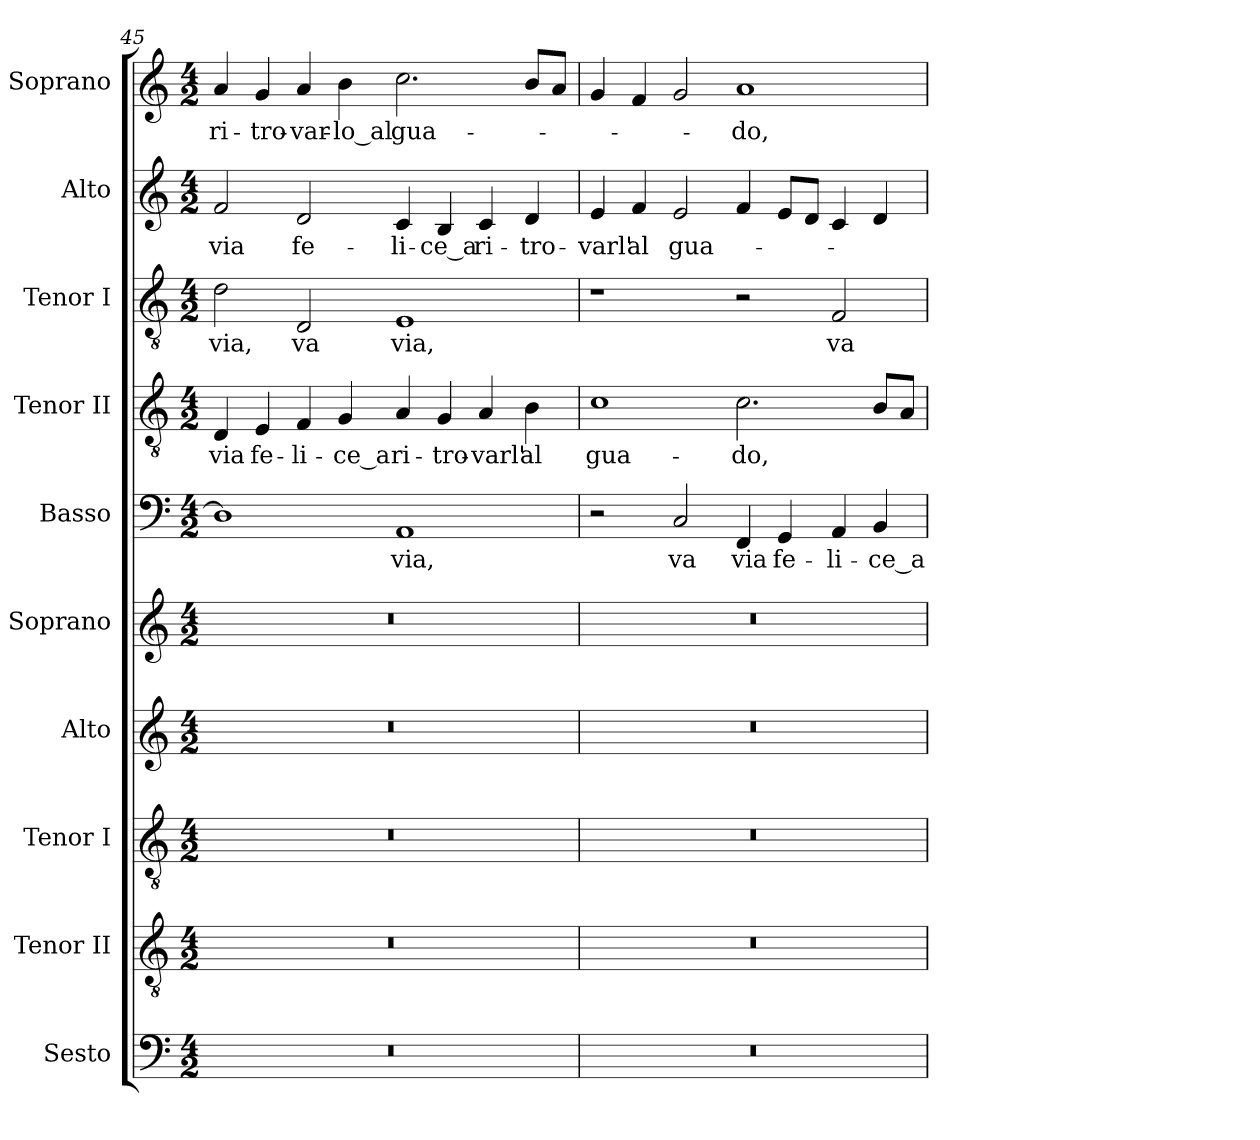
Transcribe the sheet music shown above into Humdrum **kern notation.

**kern	**kern	**kern	**kern	**kern	**kern	**text	**kern	**text	**kern	**text	**kern	**text	**kern	**text
*part10	*part9	*part8	*part7	*part6	*part5	*part5	*part4	*part4	*part3	*part3	*part2	*part2	*part1	*part1
*staff10	*staff9	*staff8	*staff7	*staff6	*staff5	*staff5	*staff4	*staff4	*staff3	*staff3	*staff2	*staff2	*staff1	*staff1
*I"Sesto	*I"Tenor II	*I"Tenor I	*I"Alto	*I"Soprano	*I"Basso	*	*I"Tenor II	*	*I"Tenor I	*	*I"Alto	*	*I"Soprano	*
*	*I'T.	*I'T.	*I'A.	*I'Sop.	*	*	*I'T.	*	*I'T.	*	*I'A.	*	*I'Sop.	*
*clefF4	*clefGv2	*clefGv2	*clefG2	*clefG2	*clefF4	*	*clefGv2	*	*clefGv2	*	*clefG2	*	*clefG2	*
*	*ITrd7c12	*ITrd7c12	*	*	*	*	*ITrd7c12	*	*ITrd7c12	*	*	*	*	*
*k[]	*k[]	*k[]	*k[]	*k[]	*k[]	*	*k[]	*	*k[]	*	*k[]	*	*k[]	*
*C:	*C:	*C:	*C:	*C:	*C:	*	*C:	*	*C:	*	*C:	*	*C:	*
*M4/2	*M4/2	*M4/2	*M4/2	*M4/2	*M4/2	*	*M4/2	*	*M4/2	*	*M4/2	*	*M4/2	*
=45	=45	=45	=45	=45	=45	=45	=45	=45	=45	=45	=45	=45	=45	=45
!LO:N:vis=1	!LO:N:vis=1	!LO:N:vis=1	!LO:N:vis=1	!LO:N:vis=1	!	!	!	!	!	!	!	!	!	!
!	!	!	!	!	!	!	!	!LO:LY:b:color=#000000	!	!	!	!	!	!
!	!	!	!	!	!	!	!	!	!	!LO:LY:b:color=#000000	!	!	!	!
!	!	!	!	!	!	!	!	!	!	!	!	!LO:LY:b:color=#000000	!	!
!	!	!	!	!	!	!	!	!	!	!	!	!	!	!LO:LY:b:color=#000000
0r	0r	0r	0r	0r	1Di]	.	4DDi/	via	2Di\	via,	2fi/	via	4ai/	ri-
!	!	!	!	!	!	!	!	!LO:LY:b:color=#000000	!	!	!	!	!	!
!	!	!	!	!	!	!	!	!	!	!	!	!	!	!LO:LY:b:color=#000000
.	.	.	.	.	.	.	4EEi/	fe-	.	.	.	.	4gi/	-tro-
!	!	!	!	!	!	!	!	!LO:LY:b:color=#000000	!	!	!	!	!	!
!	!	!	!	!	!	!	!	!	!	!LO:LY:b:color=#000000	!	!	!	!
!	!	!	!	!	!	!	!	!	!	!	!	!LO:LY:b:color=#000000	!	!
!	!	!	!	!	!	!	!	!	!	!	!	!	!	!LO:LY:b:color=#000000
.	.	.	.	.	.	.	4FFi/	-li-	2DDi/	va	2di/	fe-	4ai/	-var-
!	!	!	!	!	!	!	!	!LO:LY:b:color=#000000	!	!	!	!	!	!
!	!	!	!	!	!	!	!	!	!	!	!	!	!	!LO:LY:b:color=#000000
.	.	.	.	.	.	.	4GGi/	-ce_a	.	.	.	.	4bi\	-lo_al
!	!	!	!	!	!	!LO:LY:b:color=#000000	!	!	!	!	!	!	!	!
!	!	!	!	!	!	!	!	!LO:LY:b:color=#000000	!	!	!	!	!	!
!	!	!	!	!	!	!	!	!	!	!LO:LY:b:color=#000000	!	!	!	!
!	!	!	!	!	!	!	!	!	!	!	!	!LO:LY:b:color=#000000	!	!
!	!	!	!	!	!	!	!	!	!	!	!	!	!	!LO:LY:b:color=#000000
.	.	.	.	.	1AAi	via,	4AAi/	ri-	1EEi	via,	4ci/	-li-	2.cci\	gua-
!	!	!	!	!	!	!	!	!LO:LY:b:color=#000000	!	!	!	!	!	!
!	!	!	!	!	!	!	!	!	!	!	!	!LO:LY:b:color=#000000	!	!
.	.	.	.	.	.	.	4GGi/	-tro-	.	.	4Bi/	-ce_a	.	.
!	!	!	!	!	!	!	!	!LO:LY:b:color=#000000	!	!	!	!	!	!
!	!	!	!	!	!	!	!	!	!	!	!	!LO:LY:b:color=#000000	!	!
.	.	.	.	.	.	.	4AAi/	-varl'	.	.	4ci/	ri-	.	.
!	!	!	!	!	!	!	!	!LO:LY:b:color=#000000	!	!	!	!	!	!
!	!	!	!	!	!	!	!	!	!	!	!	!LO:LY:b:color=#000000	!	!
.	.	.	.	.	.	.	4BBi\	al	.	.	4di/	-tro-	8bi/L	.
.	.	.	.	.	.	.	.	.	.	.	.	.	8ai/J	.
!!LO:PB:g=z
=46	=46	=46	=46	=46	=46	=46	=46	=46	=46	=46	=46	=46	=46	=46
!LO:N:vis=1	!LO:N:vis=1	!LO:N:vis=1	!LO:N:vis=1	!LO:N:vis=1	!	!	!	!	!	!	!	!	!	!
!	!	!	!	!	!	!	!	!LO:LY:b:color=#000000	!	!	!	!	!	!
!	!	!	!	!	!	!	!	!	!	!	!	!LO:LY:b:color=#000000	!	!
0r	0r	0r	0r	0r	2r	.	1Ci	gua-	1r	.	4ei/	-varl'	4gi/	.
!	!	!	!	!	!	!	!	!	!	!	!	!LO:LY:b:color=#000000	!	!
.	.	.	.	.	.	.	.	.	.	.	4fi/	al	4fi/	.
!	!	!	!	!	!	!LO:LY:b:color=#000000	!	!	!	!	!	!	!	!
!	!	!	!	!	!	!	!	!	!	!	!	!LO:LY:b:color=#000000	!	!
.	.	.	.	.	2Ci/	va	.	.	.	.	2ei/	gua-	2gi/	.
!	!	!	!	!	!	!LO:LY:b:color=#000000	!	!	!	!	!	!	!	!
!	!	!	!	!	!	!	!	!LO:LY:b:color=#000000	!	!	!	!	!	!
!	!	!	!	!	!	!	!	!	!	!	!	!	!	!LO:LY:b:color=#000000
.	.	.	.	.	4FFi/	via	2.Ci\	-do,	2r	.	4fi/	.	1ai	-do,
!	!	!	!	!	!	!LO:LY:b:color=#000000	!	!	!	!	!	!	!	!
.	.	.	.	.	4GGi/	fe-	.	.	.	.	8ei/L	.	.	.
.	.	.	.	.	.	.	.	.	.	.	8di/J	.	.	.
!	!	!	!	!	!	!LO:LY:b:color=#000000	!	!	!	!	!	!	!	!
!	!	!	!	!	!	!	!	!	!	!LO:LY:b:color=#000000	!	!	!	!
.	.	.	.	.	4AAi/	-li-	.	.	2FFi/	va	4ci/	.	.	.
!	!	!	!	!	!	!LO:LY:b:color=#000000	!	!	!	!	!	!	!	!
.	.	.	.	.	4BBi/	-ce_a	8BBi/L	.	.	.	4di/	.	.	.
.	.	.	.	.	.	.	8AAi/J	.	.	.	.	.	.	.
=	=	=	=	=	=	=	=	=	=	=	=	=	=	=
*-	*-	*-	*-	*-	*-	*-	*-	*-	*-	*-	*-	*-	*-	*-
